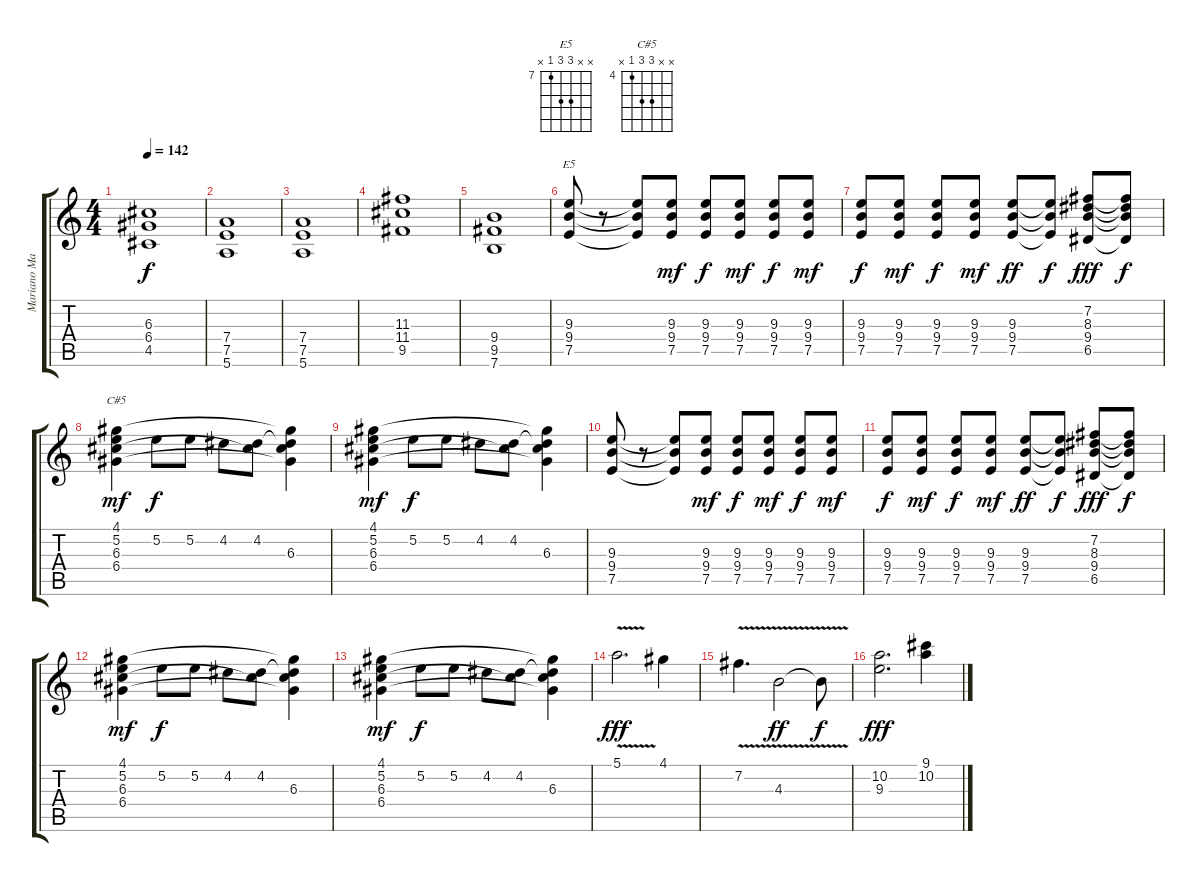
\track ("Mariano Martinez" "Mariano Ma") {instrument overdrivenguitar}
\staff {score tabs}
\tuning (E4 B3 G3 D3 A2 E2) {hide}
\chord ("E5" x x 9 9 7 x) {firstfret 7}
\chord ("C#5" x x 6 6 4 x) {firstfret 4}
\ts (4 4)
\tempo 142
\clef g2
\ks c
(6.3 6.4 4.5).1{dy f} |
(7.4 7.5 5.6).1 |
(7.4 7.5 5.6).1 |
(11.3 11.4 9.5).1 |
(9.4 9.5 7.6).1 |
(9.3 9.4 7.5).8{ch "E5"} r.8 (9.3{t} 9.4{t} 7.5{t}).8 (9.3 9.4 7.5).8{dy mf} (9.3 9.4 7.5).8{dy f} (9.3 9.4 7.5).8{dy mf} (9.3 9.4 7.5).8{dy f} (9.3 9.4 7.5).8{dy mf} |
(9.3 9.4 7.5).8{dy f} (9.3 9.4 7.5).8{dy mf} (9.3 9.4 7.5).8{dy f} (9.3 9.4 7.5).8{dy mf} (9.3 9.4 7.5).8{dy ff} (9.3{t} 9.4{t} 7.5{t}).8{dy f} (7.2 8.3 9.4 6.5).8{dy fff} (7.2{t} 8.3{t} 9.4{t} 6.5{t}).8{dy f} |
(4.1 5.2 6.3 6.4).4{ch "C#5" dy mf} 5.2.8{dy f} 5.2.8 4.2.8 (4.2 6.3{t}).8 (4.1{t} 4.2{t} 6.3 6.4{t}).4 |
(4.1 5.2 6.3 6.4).4{dy mf} 5.2.8{dy f} 5.2.8 4.2.8 (4.2 6.3{t}).8 (4.1{t} 4.2{t} 6.3 6.4{t}).4 |
(9.3 9.4 7.5).8 r.8 (9.3{t} 9.4{t} 7.5{t}).8 (9.3 9.4 7.5).8{dy mf} (9.3 9.4 7.5).8{dy f} (9.3 9.4 7.5).8{dy mf} (9.3 9.4 7.5).8{dy f} (9.3 9.4 7.5).8{dy mf} |
(9.3 9.4 7.5).8{dy f} (9.3 9.4 7.5).8{dy mf} (9.3 9.4 7.5).8{dy f} (9.3 9.4 7.5).8{dy mf} (9.3 9.4 7.5).8{dy ff} (9.3{t} 9.4{t} 7.5{t}).8{dy f} (7.2 8.3 9.4 6.5).8{dy fff} (7.2{t} 8.3{t} 9.4{t} 6.5{t}).8{dy f} |
(4.1 5.2 6.3 6.4).4{dy mf} 5.2.8{dy f} 5.2.8 4.2.8 (4.2 6.3{t}).8 (4.1{t} 4.2{t} 6.3 6.4{t}).4 |
(4.1 5.2 6.3 6.4).4{dy mf} 5.2.8{dy f} 5.2.8 4.2.8 (4.2 6.3{t}).8 (4.1{t} 4.2{t} 6.3 6.4{t}).4 |
5.1{v}.2{d dy fff} 4.1.4 |
7.2{v}.4{d} 4.3{v}.2{dy ff} 4.3{t}.8{dy f} |
(10.2 9.3).2{d dy fff} (9.1 10.2).4
